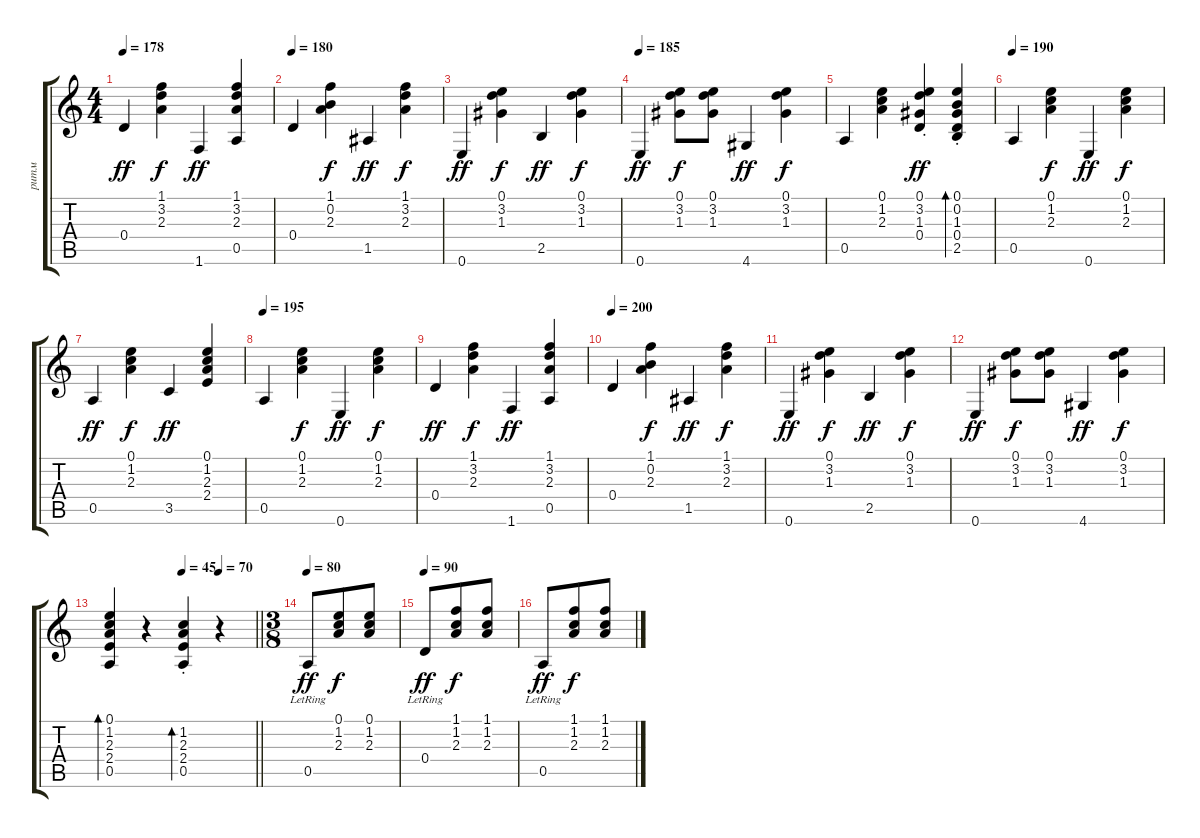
\track ("ритм" "ритм") {instrument acousticguitarsteel}
\staff {score tabs}
\tuning (E4 B3 G3 D3 A2 E2) {hide}
\ts (4 4)
\tempo 178
\clef g2
\ks aminor
0.4.4{dy ff} (1.1 3.2 2.3).4{dy f} 1.6.4{dy ff} (1.1 3.2 2.3 0.5).4 |
\tempo 180
0.4.4 (1.1 0.2 2.3).4{dy f} 1.5.4{dy ff} (1.1 3.2 2.3).4{dy f} |
0.6.4{dy ff} (0.1 3.2 1.3).4{dy f} 2.5.4{dy ff} (0.1 3.2 1.3).4{dy f} |
\tempo 185
0.6.4{dy ff} (0.1 3.2 1.3).8{dy f} (0.1 3.2 1.3).8 4.6.4{dy ff} (0.1 3.2 1.3).4{dy f} |
0.5.4 (0.1 1.2 2.3).4 (0.1{st} 3.2{st} 1.3{st} 0.4{st}).4{dy ff} (0.1{st} 0.2 1.3{st} 0.4 2.5{st}).4{bd 30} |
\tempo 190
0.5.4 (0.1 1.2 2.3).4{dy f} 0.6.4{dy ff} (0.1 1.2 2.3).4{dy f} |
0.5.4{dy ff} (0.1 1.2 2.3).4{dy f} 3.5.4{dy ff} (0.1 1.2 2.3 2.4).4 |
\tempo 195
0.5.4 (0.1 1.2 2.3).4{dy f} 0.6.4{dy ff} (0.1 1.2 2.3).4{dy f} |
0.4.4{dy ff} (1.1 3.2 2.3).4{dy f} 1.6.4{dy ff} (1.1 3.2 2.3 0.5).4 |
\tempo 200
0.4.4 (1.1 0.2 2.3).4{dy f} 1.5.4{dy ff} (1.1 3.2 2.3).4{dy f} |
0.6.4{dy ff} (0.1 3.2 1.3).4{dy f} 2.5.4{dy ff} (0.1 3.2 1.3).4{dy f} |
0.6.4{dy ff} (0.1 3.2 1.3).8{dy f} (0.1 3.2 1.3).8 4.6.4{dy ff} (0.1 3.2 1.3).4{dy f} |
\tempo (45 0.5)
\tempo (70 0.75)
\barLineRight lightlight
(0.1 1.2 2.3 2.4 0.5).4{bd 120} r.4 (1.2{st} 2.3{st} 2.4{st} 0.5{st}).4{bd 120} r.4 |
\ts (3 8)
\tempo 80
0.5{lr}.8{dy ff} (0.1 1.2 2.3).8{dy f} (0.1 1.2 2.3).8 |
\tempo 90
0.4{lr}.8{dy ff} (1.1 1.2 2.3).8{dy f} (1.1 1.2 2.3).8 |
0.5{lr}.8{dy ff} (1.1 1.2 2.3).8{dy f} (1.1 1.2 2.3).8
